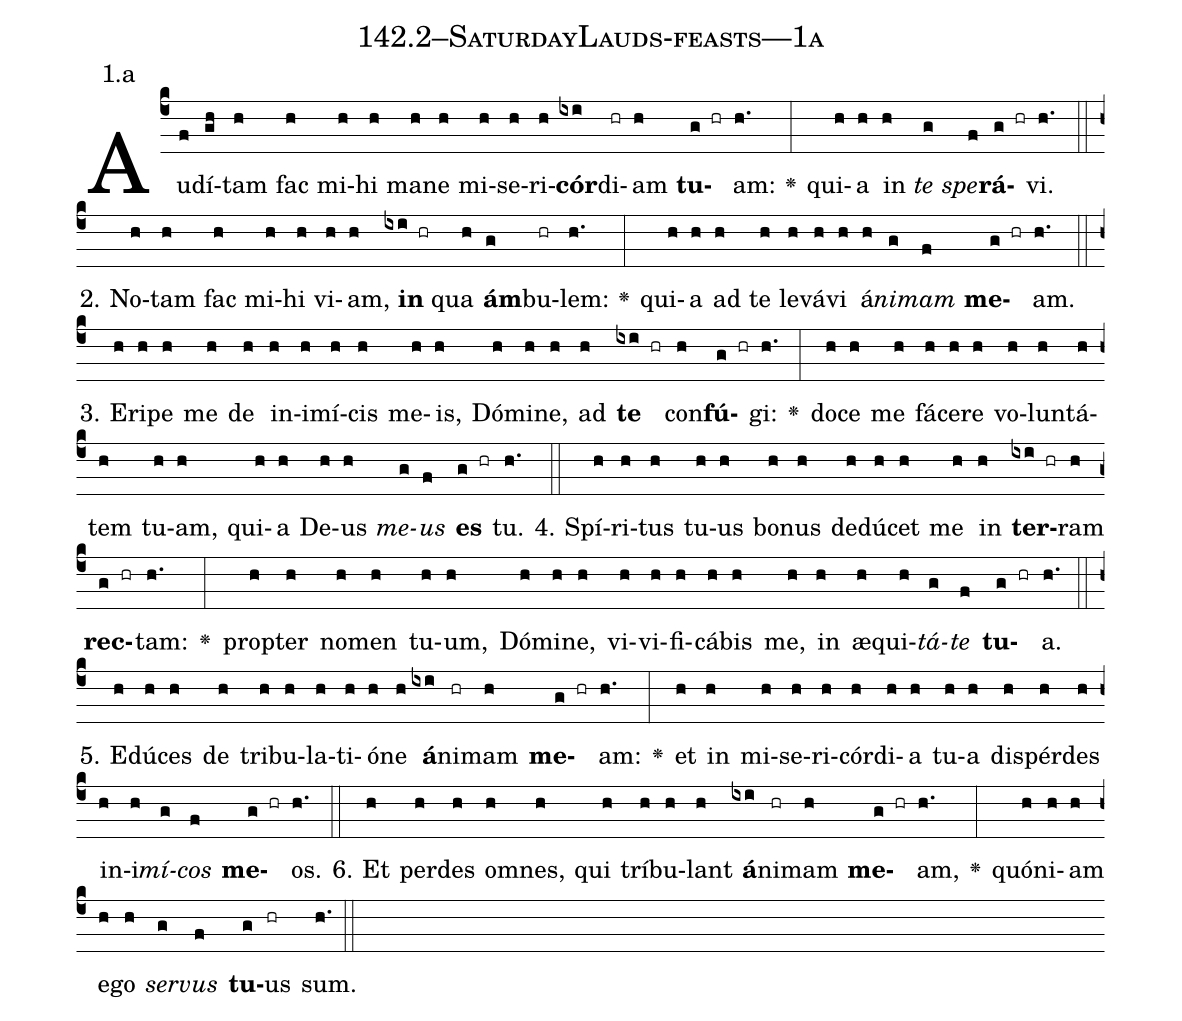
name: 142.2--SaturdayLauds-feasts---1a;
annotation: 1.a;
%%
(c4)Au(f)dí(gh)tam(h) fac(h) mi(h)hi(h) ma(h)ne(h) mi(h)se(h)ri(h)<b>cór</b>(ixi)di(hr)am(h) <b>tu</b>(g hr)am:(h.) <v>\greheightstar</v>(:) qui(h)a(h) in(h) <i>te</i>(g) <i>spe</i>(f)<b>rá</b>(g hr)vi.(h.) (::)
2. No(h)tam(h) fac(h) mi(h)hi(h) vi(h)am,(h) <b>in</b>(ixi hr) qua(h) <b>ám</b>(g)bu(hr)lem:(h.) <v>\greheightstar</v>(:) qui(h)a(h) ad(h) te(h) le(h)vá(h)vi(h) á(h)<i>ni</i>(g)<i>mam</i>(f) <b>me</b>(g hr)am.(h.) (::)
3. E(h)ri(h)pe(h) me(h) de(h) in(h)i(h)mí(h)cis(h) me(h)is,(h) Dó(h)mi(h)ne,(h) ad(h) <b>te</b>(ixi hr) con(h)<b>fú</b>(g hr)gi:(h.) <v>\greheightstar</v>(:) do(h)ce(h) me(h) fá(h)ce(h)re(h) vo(h)lun(h)tá(h)tem(h) tu(h)am,(h) qui(h)a(h) De(h)us(h) <i>me</i>(g)<i>us</i>(f) <b>es</b>(g hr) tu.(h.) (::)
4. Spí(h)ri(h)tus(h) tu(h)us(h) bo(h)nus(h) de(h)dú(h)cet(h) me(h) in(h) <b>ter</b>(ixi hr)ram(h) <b>rec</b>(g hr)tam:(h.) <v>\greheightstar</v>(:) prop(h)ter(h) no(h)men(h) tu(h)um,(h) Dó(h)mi(h)ne,(h) vi(h)vi(h)fi(h)cá(h)bis(h) me,(h) in(h) æ(h)qui(h)<i>tá</i>(g)<i>te</i>(f) <b>tu</b>(g hr)a.(h.) (::)
5. E(h)dú(h)ces(h) de(h) tri(h)bu(h)la(h)ti(h)ó(h)ne(h) <b>á</b>(ixi)ni(hr)mam(h) <b>me</b>(g hr)am:(h.) <v>\greheightstar</v>(:) et(h) in(h) mi(h)se(h)ri(h)cór(h)di(h)a(h) tu(h)a(h) dis(h)pér(h)des(h) in(h)i(h)<i>mí</i>(g)<i>cos</i>(f) <b>me</b>(g hr)os.(h.) (::)
6. Et(h) per(h)des(h) om(h)nes,(h) qui(h) trí(h)bu(h)lant(h) <b>á</b>(ixi)ni(hr)mam(h) <b>me</b>(g hr)am,(h.) <v>\greheightstar</v>(:) quón(h)i(h)am(h) e(h)go(h) <i>ser</i>(g)<i>vus</i>(f) <b>tu</b>(g)us(hr) sum.(h.) (::)
